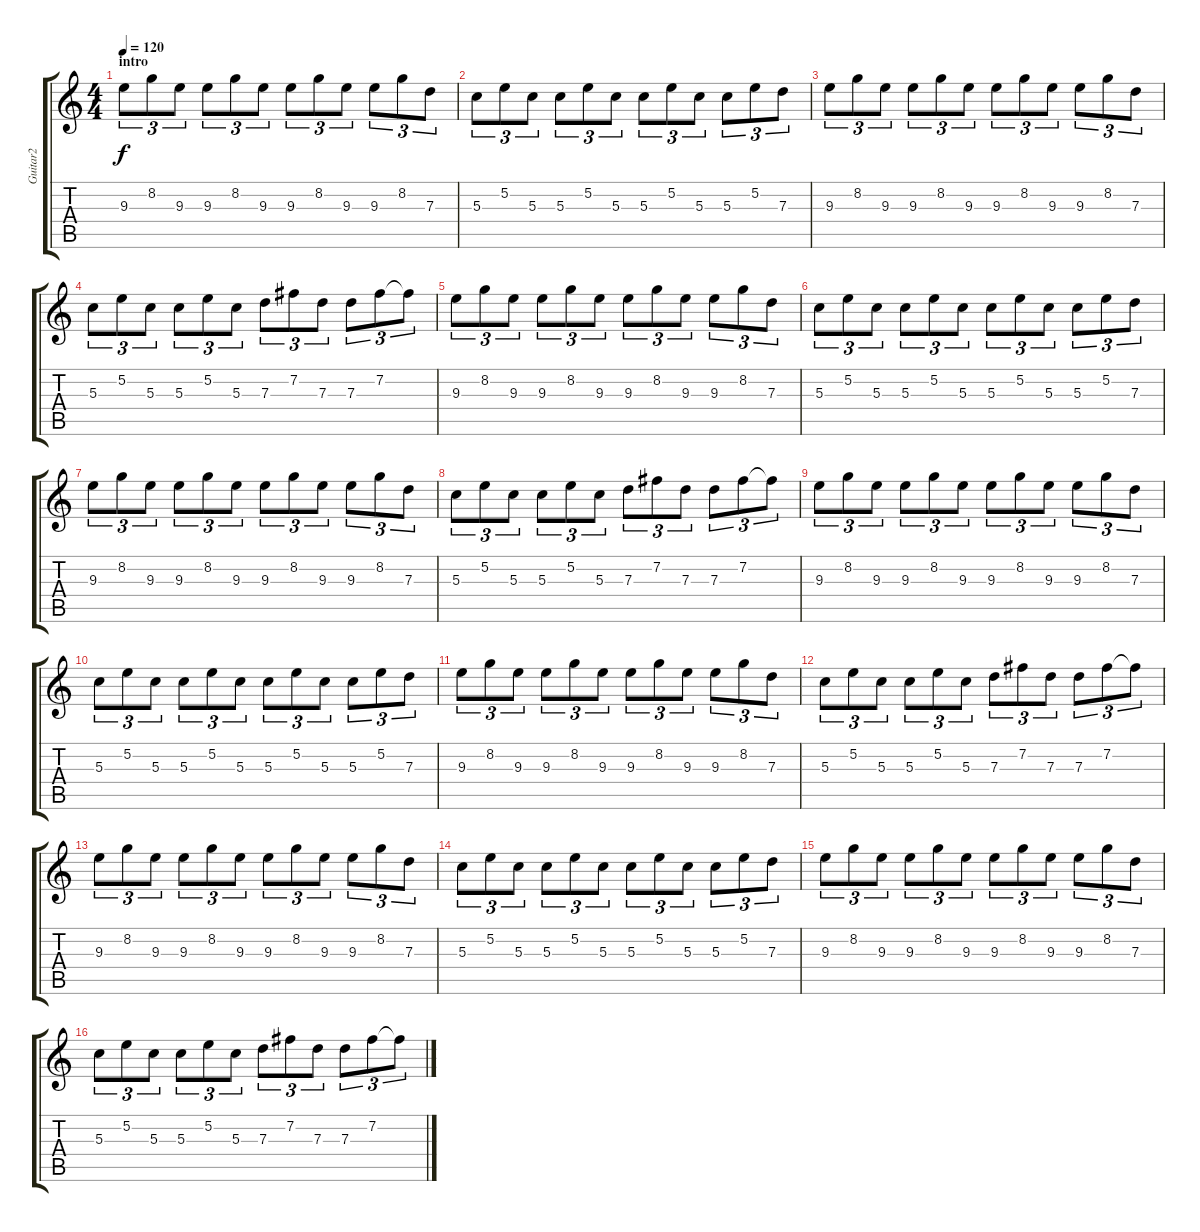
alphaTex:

\track ("Guitar2" "Guitar2") {instrument acousticguitarnylon}
\staff {score tabs}
\tuning (E4 B3 G3 D3 A2 E2) {hide}
\ts (4 4)
\section ("" "intro")
\tempo 120
\clef g2
\ks c
9.3.8{tu (3 2) dy f instrument acousticguitarnylon} 8.2.8{tu (3 2)} 9.3.8{tu (3 2)} 9.3.8{tu (3 2)} 8.2.8{tu (3 2)} 9.3.8{tu (3 2)} 9.3.8{tu (3 2)} 8.2.8{tu (3 2)} 9.3.8{tu (3 2)} 9.3.8{tu (3 2)} 8.2.8{tu (3 2)} 7.3.8{tu (3 2)} |
5.3.8{tu (3 2)} 5.2.8{tu (3 2)} 5.3.8{tu (3 2)} 5.3.8{tu (3 2)} 5.2.8{tu (3 2)} 5.3.8{tu (3 2)} 5.3.8{tu (3 2)} 5.2.8{tu (3 2)} 5.3.8{tu (3 2)} 5.3.8{tu (3 2)} 5.2.8{tu (3 2)} 7.3.8{tu (3 2)} |
9.3.8{tu (3 2)} 8.2.8{tu (3 2)} 9.3.8{tu (3 2)} 9.3.8{tu (3 2)} 8.2.8{tu (3 2)} 9.3.8{tu (3 2)} 9.3.8{tu (3 2)} 8.2.8{tu (3 2)} 9.3.8{tu (3 2)} 9.3.8{tu (3 2)} 8.2.8{tu (3 2)} 7.3.8{tu (3 2)} |
5.3.8{tu (3 2)} 5.2.8{tu (3 2)} 5.3.8{tu (3 2)} 5.3.8{tu (3 2)} 5.2.8{tu (3 2)} 5.3.8{tu (3 2)} 7.3.8{tu (3 2)} 7.2.8{tu (3 2)} 7.3.8{tu (3 2)} 7.3.8{tu (3 2)} 7.2.8{tu (3 2)} 7.2{t}.8{tu (3 2)} |
9.3.8{tu (3 2)} 8.2.8{tu (3 2)} 9.3.8{tu (3 2)} 9.3.8{tu (3 2)} 8.2.8{tu (3 2)} 9.3.8{tu (3 2)} 9.3.8{tu (3 2)} 8.2.8{tu (3 2)} 9.3.8{tu (3 2)} 9.3.8{tu (3 2)} 8.2.8{tu (3 2)} 7.3.8{tu (3 2)} |
5.3.8{tu (3 2)} 5.2.8{tu (3 2)} 5.3.8{tu (3 2)} 5.3.8{tu (3 2)} 5.2.8{tu (3 2)} 5.3.8{tu (3 2)} 5.3.8{tu (3 2)} 5.2.8{tu (3 2)} 5.3.8{tu (3 2)} 5.3.8{tu (3 2)} 5.2.8{tu (3 2)} 7.3.8{tu (3 2)} |
9.3.8{tu (3 2)} 8.2.8{tu (3 2)} 9.3.8{tu (3 2)} 9.3.8{tu (3 2)} 8.2.8{tu (3 2)} 9.3.8{tu (3 2)} 9.3.8{tu (3 2)} 8.2.8{tu (3 2)} 9.3.8{tu (3 2)} 9.3.8{tu (3 2)} 8.2.8{tu (3 2)} 7.3.8{tu (3 2)} |
5.3.8{tu (3 2)} 5.2.8{tu (3 2)} 5.3.8{tu (3 2)} 5.3.8{tu (3 2)} 5.2.8{tu (3 2)} 5.3.8{tu (3 2)} 7.3.8{tu (3 2)} 7.2.8{tu (3 2)} 7.3.8{tu (3 2)} 7.3.8{tu (3 2)} 7.2.8{tu (3 2)} 7.2{t}.8{tu (3 2)} |
9.3.8{tu (3 2)} 8.2.8{tu (3 2)} 9.3.8{tu (3 2)} 9.3.8{tu (3 2)} 8.2.8{tu (3 2)} 9.3.8{tu (3 2)} 9.3.8{tu (3 2)} 8.2.8{tu (3 2)} 9.3.8{tu (3 2)} 9.3.8{tu (3 2)} 8.2.8{tu (3 2)} 7.3.8{tu (3 2)} |
5.3.8{tu (3 2)} 5.2.8{tu (3 2)} 5.3.8{tu (3 2)} 5.3.8{tu (3 2)} 5.2.8{tu (3 2)} 5.3.8{tu (3 2)} 5.3.8{tu (3 2)} 5.2.8{tu (3 2)} 5.3.8{tu (3 2)} 5.3.8{tu (3 2)} 5.2.8{tu (3 2)} 7.3.8{tu (3 2)} |
9.3.8{tu (3 2)} 8.2.8{tu (3 2)} 9.3.8{tu (3 2)} 9.3.8{tu (3 2)} 8.2.8{tu (3 2)} 9.3.8{tu (3 2)} 9.3.8{tu (3 2)} 8.2.8{tu (3 2)} 9.3.8{tu (3 2)} 9.3.8{tu (3 2)} 8.2.8{tu (3 2)} 7.3.8{tu (3 2)} |
5.3.8{tu (3 2)} 5.2.8{tu (3 2)} 5.3.8{tu (3 2)} 5.3.8{tu (3 2)} 5.2.8{tu (3 2)} 5.3.8{tu (3 2)} 7.3.8{tu (3 2)} 7.2.8{tu (3 2)} 7.3.8{tu (3 2)} 7.3.8{tu (3 2)} 7.2.8{tu (3 2)} 7.2{t}.8{tu (3 2)} |
9.3.8{tu (3 2)} 8.2.8{tu (3 2)} 9.3.8{tu (3 2)} 9.3.8{tu (3 2)} 8.2.8{tu (3 2)} 9.3.8{tu (3 2)} 9.3.8{tu (3 2)} 8.2.8{tu (3 2)} 9.3.8{tu (3 2)} 9.3.8{tu (3 2)} 8.2.8{tu (3 2)} 7.3.8{tu (3 2)} |
5.3.8{tu (3 2)} 5.2.8{tu (3 2)} 5.3.8{tu (3 2)} 5.3.8{tu (3 2)} 5.2.8{tu (3 2)} 5.3.8{tu (3 2)} 5.3.8{tu (3 2)} 5.2.8{tu (3 2)} 5.3.8{tu (3 2)} 5.3.8{tu (3 2)} 5.2.8{tu (3 2)} 7.3.8{tu (3 2)} |
9.3.8{tu (3 2)} 8.2.8{tu (3 2)} 9.3.8{tu (3 2)} 9.3.8{tu (3 2)} 8.2.8{tu (3 2)} 9.3.8{tu (3 2)} 9.3.8{tu (3 2)} 8.2.8{tu (3 2)} 9.3.8{tu (3 2)} 9.3.8{tu (3 2)} 8.2.8{tu (3 2)} 7.3.8{tu (3 2)} |
5.3.8{tu (3 2)} 5.2.8{tu (3 2)} 5.3.8{tu (3 2)} 5.3.8{tu (3 2)} 5.2.8{tu (3 2)} 5.3.8{tu (3 2)} 7.3.8{tu (3 2)} 7.2.8{tu (3 2)} 7.3.8{tu (3 2)} 7.3.8{tu (3 2)} 7.2.8{tu (3 2)} 7.2{t}.8{tu (3 2)}
